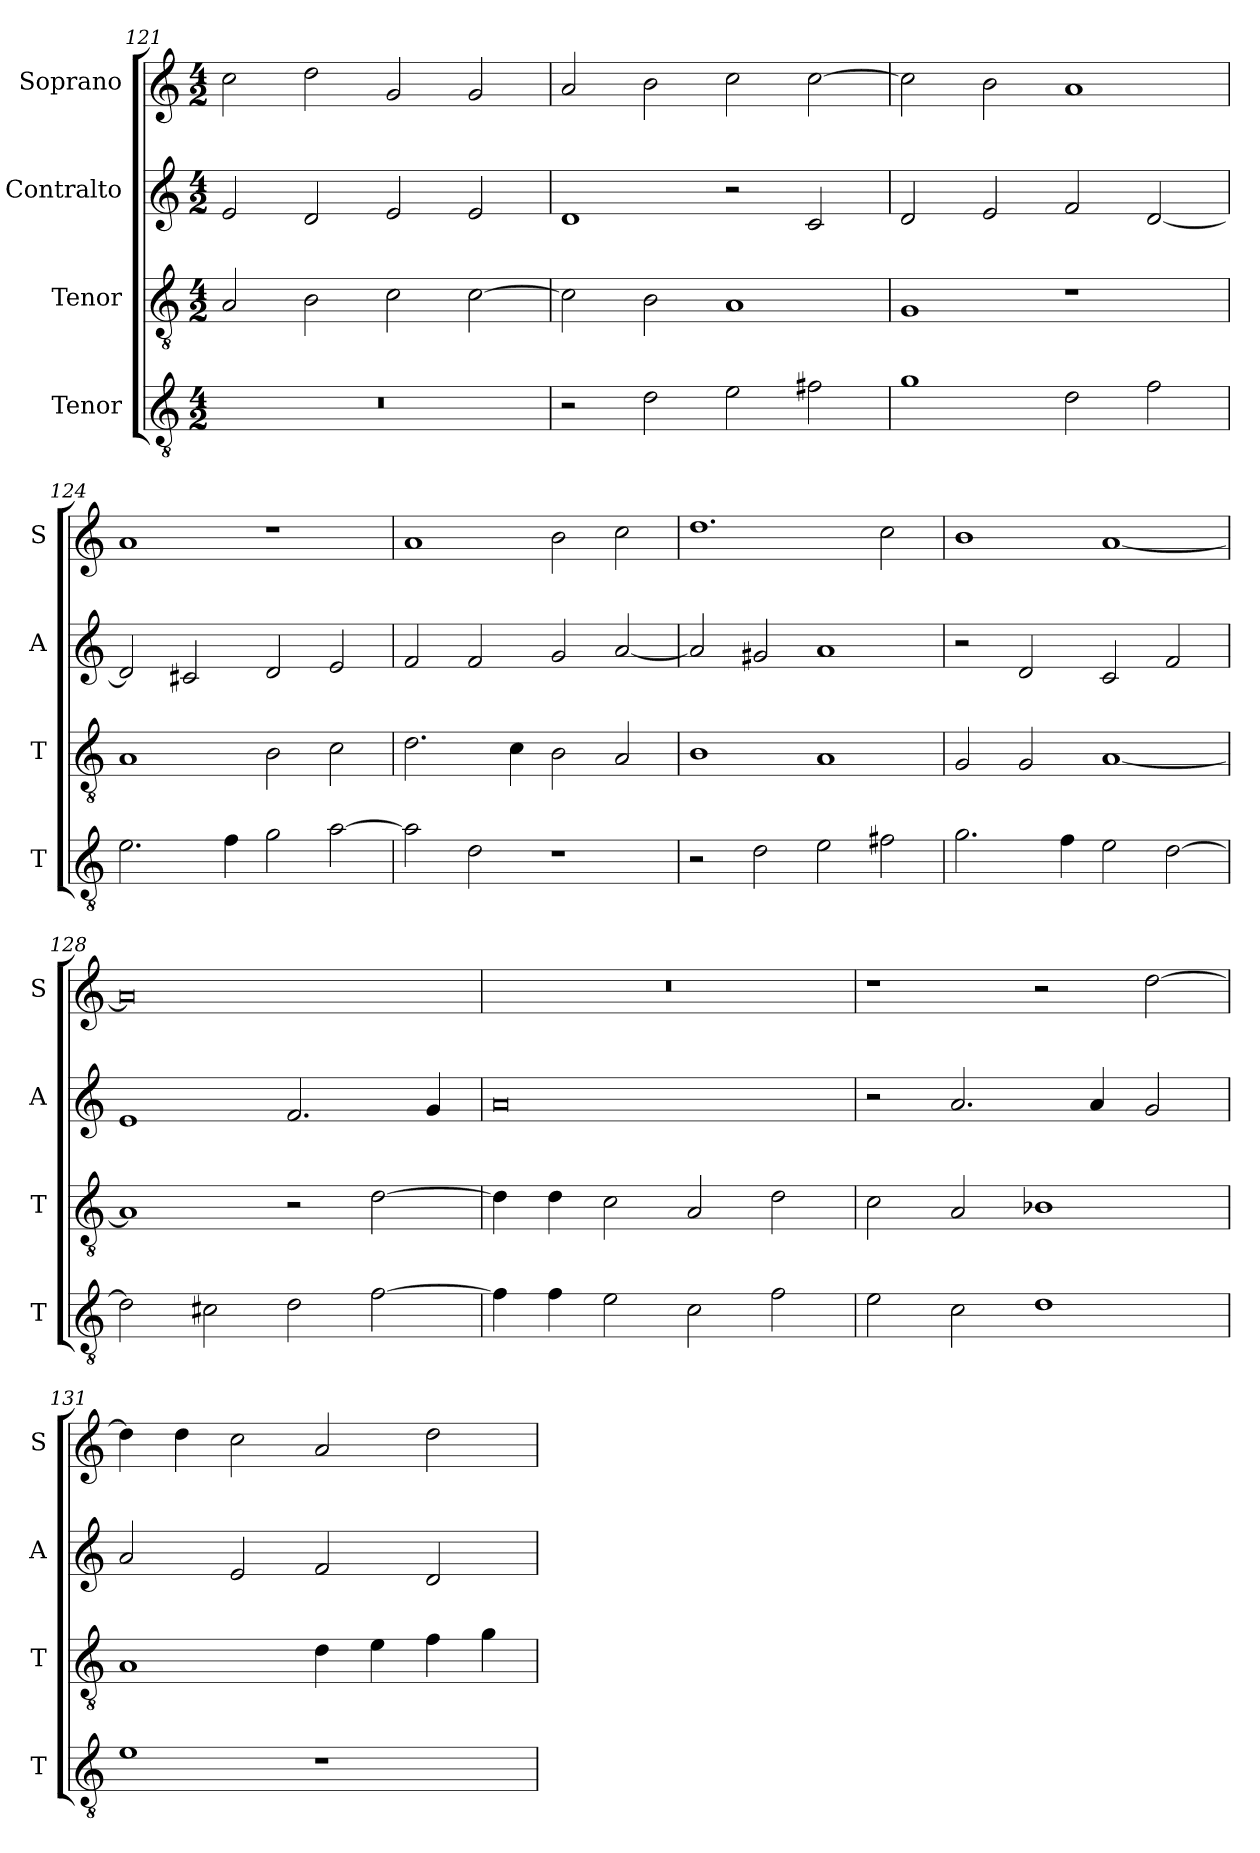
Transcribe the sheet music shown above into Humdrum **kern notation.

**kern	**kern	**kern	**kern
*part4	*part3	*part2	*part1
*staff4	*staff3	*staff2	*staff1
*I"Tenor	*I"Tenor	*I"Contralto	*I"Soprano
*I'T	*I'T	*I'A	*I'S
*clefGv2	*clefGv2	*clefG2	*clefG2
*k[]	*k[]	*k[]	*k[]
*D:dor	*D:dor	*D:dor	*D:dor
*M4/2	*M4/2	*M4/2	*M4/2
=121	=121	=121	=121
0r	2A	2e	2cc
.	2B	2d	2dd
.	2c	2e	2g
.	[2c	2e	2g
=122	=122	=122	=122
2r	2c]	1d	2a
2d	2B	.	2b
2e	1A	2r	2cc
2f#X	.	2c	[2cc
=123	=123	=123	=123
1g	1G	2d	2cc]
.	.	2e	2b
2d	1r	2f	1a
2f	.	[2d	.
=124	=124	=124	=124
2.e	1A	2d]	1a
.	.	2c#X	.
4f	.	.	.
2g	2B	2d	1r
[2a	2c	2e	.
=125	=125	=125	=125
2a]	2.d	2f	1a
2d	.	2f	.
.	4c	.	.
1r	2B	2g	2b
.	2A	[2a	2cc
=126	=126	=126	=126
2r	1B	2a]	1.dd
2d	.	2g#X	.
2e	1A	1a	.
2f#X	.	.	2cc
=127	=127	=127	=127
2.g	2G	2r	1b
.	2G	2d	.
4f	.	.	.
2e	[1A	2c	[1a
[2d	.	2f	.
=128	=128	=128	=128
2d]	1A]	1e	0a]
2c#X	.	.	.
2d	2r	2.f	.
[2f	[2d	.	.
.	.	4g	.
=129	=129	=129	=129
4f]	4d]	0a	0r
4f	4d	.	.
2e	2c	.	.
2c	2A	.	.
2f	2d	.	.
=130	=130	=130	=130
2e	2c	2r	1r
2c	2A	2.a	.
1d	1B-X	.	2r
.	.	4a	.
.	.	2g	[2dd
=131	=131	=131	=131
1e	1A	2a	4dd]
.	.	.	4dd
.	.	2e	2cc
1r	4d	2f	2a
.	4e	.	.
.	4f	2d	2dd
.	4g	.	.
=	=	=	=
*-	*-	*-	*-
